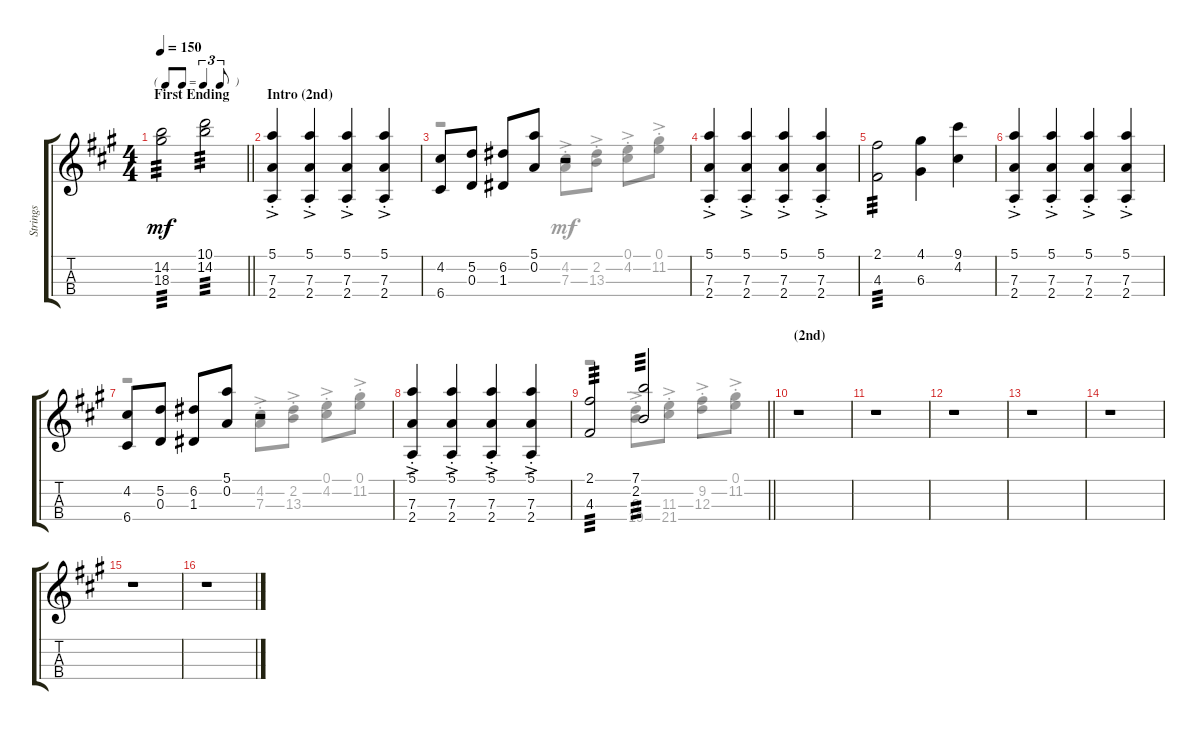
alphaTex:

\track ("Strings" "Strings") {instrument stringensemble1}
\staff {score tabs}
\tuning (E5 A4 D4 G3) {hide}
\voice
\ts (4 4)
\tf triplet8th
\section ("" "First Ending")
\tempo 150
\clef g2
\barLineRight lightlight
\ks a
(14.2 18.3).2{tp 3 dy mf} (10.1 14.2).2{tp 3} |
\section ("" "Intro (2nd)")
(5.1 7.3 2.4{ac st}).4 (5.1 7.3 2.4{ac st}).4 (5.1 7.3 2.4{ac st}).4 (5.1 7.3 2.4{ac st}).4 |
(4.2 6.4).8 (5.2 0.3).8 (6.2 1.3).8 (5.1 0.2).8 r.2 |
(5.1 7.3 2.4{ac st}).4 (5.1 7.3 2.4{ac st}).4 (5.1 7.3 2.4{ac st}).4 (5.1 7.3 2.4{ac st}).4 |
(2.1 4.3).2{tp 3} (4.1 6.3).4 (9.1 4.2).4 |
(5.1 7.3 2.4{ac st}).4 (5.1 7.3 2.4{ac st}).4 (5.1 7.3 2.4{ac st}).4 (5.1 7.3 2.4{ac st}).4 |
(4.2 6.4).8 (5.2 0.3).8 (6.2 1.3).8 (5.1 0.2).8 r.2 |
(5.1 7.3 2.4{ac st}).4 (5.1 7.3 2.4{ac st}).4 (5.1 7.3 2.4{ac st}).4 (5.1 7.3 2.4{ac st}).4 |
\barLineRight lightlight
(2.1 4.3).2{tp 3} (7.1 2.2).2{tp 3} |
\section ("" "(2nd)")
r.1 |
r.1 |
r.1 |
r.1 |
r.1 |
r.1 |
r.1
\voice
\clef g2
\ottava regular
\simile none
\barLineRight lightlight
\ks a
|
|
r.2 (4.2{ac st} 7.3{ac st}).8 (2.2{ac st} 13.3{ac st}).8 (0.1{ac st} 4.2{ac st}).8 (0.1{ac st} 11.2{ac st}).8 |
|
|
|
r.2 (4.2{ac st} 7.3{ac st}).8 (2.2{ac st} 13.3{ac st}).8 (0.1{ac st} 4.2{ac st}).8 (0.1{ac st} 11.2{ac st}).8 |
|
\barLineRight lightlight
r.2 (9.3{ac st} 19.4{ac st}).8 (11.3{ac st} 21.4{ac st}).8 (9.2{ac st} 12.3{ac st}).8 (0.1{ac st} 11.2{ac st}).8 |
|
|
|
|
|
|
